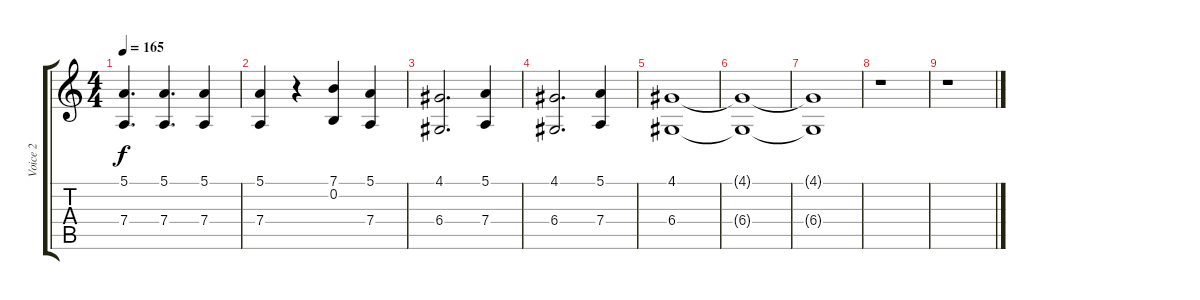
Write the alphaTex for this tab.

\track ("Voice 2" "Voice 2") {instrument trumpet}
\staff {score tabs}
\tuning (E4 B3 G3 D3 A2 E2) {hide}
\ts (4 4)
\tempo 165
\clef g2
\ks c
(5.1 7.4).4{d dy f} (5.1 7.4).4{d} (5.1 7.4).4 |
(5.1 7.4).4 r.4 (7.1 0.2).4 (5.1 7.4).4 |
(4.1 6.4).2{d} (5.1 7.4).4 |
(4.1 6.4).2{d} (5.1 7.4).4 |
(4.1 6.4).1 |
(4.1{t} 6.4{t}).1 |
(4.1{t} 6.4{t}).1 |
r.1 |
r.1
